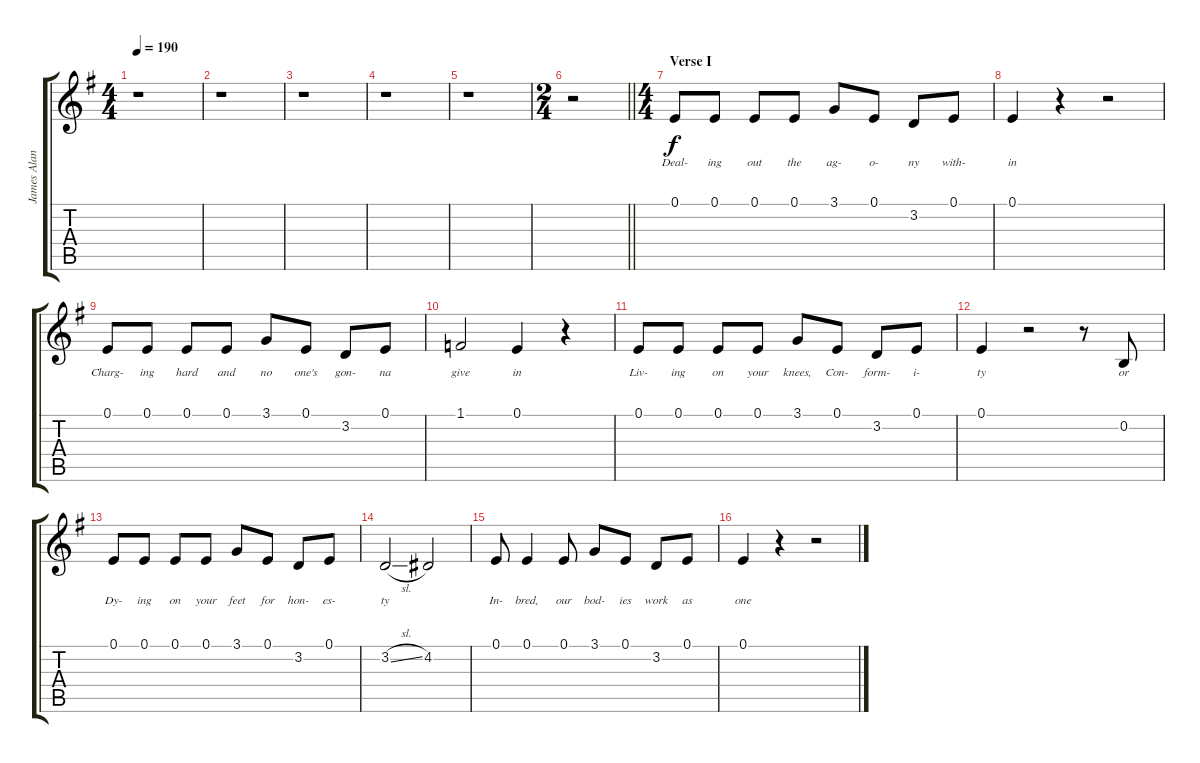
\track ("James Alan Hetfield - Vocals" "James Alan") {instrument lead6voice}
\staff {score tabs}
\tuning (E4 B3 G3 D3 A2 E2) {hide}
\ts (4 4)
\tempo 190
\clef g2
\ks eminor
r.1{dy f} |
r.1 |
r.1 |
r.1 |
r.1 |
\ts (2 4)
\barLineRight lightlight
r.2 |
\ts (4 4)
\section ("" "Verse I")
0.1.8{lyrics (0 "Deal-") lyrics (1 "") lyrics (2 "") lyrics (3 "") lyrics (4 "")} 0.1.8{lyrics (0 "ing") lyrics (1 "") lyrics (2 "") lyrics (3 "") lyrics (4 "")} 0.1.8{lyrics (0 "out") lyrics (1 "") lyrics (2 "") lyrics (3 "") lyrics (4 "")} 0.1.8{lyrics (0 "the") lyrics (1 "") lyrics (2 "") lyrics (3 "") lyrics (4 "")} 3.1.8{lyrics (0 "ag-") lyrics (1 "") lyrics (2 "") lyrics (3 "") lyrics (4 "")} 0.1.8{lyrics (0 "o-") lyrics (1 "") lyrics (2 "") lyrics (3 "") lyrics (4 "")} 3.2.8{lyrics (0 "ny") lyrics (1 "") lyrics (2 "") lyrics (3 "") lyrics (4 "")} 0.1.8{lyrics (0 "with-") lyrics (1 "") lyrics (2 "") lyrics (3 "") lyrics (4 "")} |
0.1.4{lyrics (0 "in") lyrics (1 "") lyrics (2 "") lyrics (3 "") lyrics (4 "")} r.4 r.2 |
0.1.8{lyrics (0 "Charg-") lyrics (1 "") lyrics (2 "") lyrics (3 "") lyrics (4 "")} 0.1.8{lyrics (0 "ing") lyrics (1 "") lyrics (2 "") lyrics (3 "") lyrics (4 "")} 0.1.8{lyrics (0 "hard") lyrics (1 "") lyrics (2 "") lyrics (3 "") lyrics (4 "")} 0.1.8{lyrics (0 "and") lyrics (1 "") lyrics (2 "") lyrics (3 "") lyrics (4 "")} 3.1.8{lyrics (0 "no") lyrics (1 "") lyrics (2 "") lyrics (3 "") lyrics (4 "")} 0.1.8{lyrics (0 "one's") lyrics (1 "") lyrics (2 "") lyrics (3 "") lyrics (4 "")} 3.2.8{lyrics (0 "gon-") lyrics (1 "") lyrics (2 "") lyrics (3 "") lyrics (4 "")} 0.1.8{lyrics (0 "na") lyrics (1 "") lyrics (2 "") lyrics (3 "") lyrics (4 "")} |
1.1.2{lyrics (0 "give") lyrics (1 "") lyrics (2 "") lyrics (3 "") lyrics (4 "")} 0.1.4{lyrics (0 "in") lyrics (1 "") lyrics (2 "") lyrics (3 "") lyrics (4 "")} r.4 |
0.1.8{lyrics (0 "Liv-") lyrics (1 "") lyrics (2 "") lyrics (3 "") lyrics (4 "")} 0.1.8{lyrics (0 "ing") lyrics (1 "") lyrics (2 "") lyrics (3 "") lyrics (4 "")} 0.1.8{lyrics (0 "on") lyrics (1 "") lyrics (2 "") lyrics (3 "") lyrics (4 "")} 0.1.8{lyrics (0 "your") lyrics (1 "") lyrics (2 "") lyrics (3 "") lyrics (4 "")} 3.1.8{lyrics (0 "knees,") lyrics (1 "") lyrics (2 "") lyrics (3 "") lyrics (4 "")} 0.1.8{lyrics (0 "Con-") lyrics (1 "") lyrics (2 "") lyrics (3 "") lyrics (4 "")} 3.2.8{lyrics (0 "form-") lyrics (1 "") lyrics (2 "") lyrics (3 "") lyrics (4 "")} 0.1.8{lyrics (0 "i-") lyrics (1 "") lyrics (2 "") lyrics (3 "") lyrics (4 "")} |
0.1.4{lyrics (0 "ty") lyrics (1 "") lyrics (2 "") lyrics (3 "") lyrics (4 "")} r.2 r.8 0.2.8{lyrics (0 "or") lyrics (1 "") lyrics (2 "") lyrics (3 "") lyrics (4 "")} |
0.1.8{lyrics (0 "Dy-") lyrics (1 "") lyrics (2 "") lyrics (3 "") lyrics (4 "")} 0.1.8{lyrics (0 "ing") lyrics (1 "") lyrics (2 "") lyrics (3 "") lyrics (4 "")} 0.1.8{lyrics (0 "on") lyrics (1 "") lyrics (2 "") lyrics (3 "") lyrics (4 "")} 0.1.8{lyrics (0 "your") lyrics (1 "") lyrics (2 "") lyrics (3 "") lyrics (4 "")} 3.1.8{lyrics (0 "feet") lyrics (1 "") lyrics (2 "") lyrics (3 "") lyrics (4 "")} 0.1.8{lyrics (0 "for") lyrics (1 "") lyrics (2 "") lyrics (3 "") lyrics (4 "")} 3.2.8{lyrics (0 "hon-") lyrics (1 "") lyrics (2 "") lyrics (3 "") lyrics (4 "")} 0.1.8{lyrics (0 "es-") lyrics (1 "") lyrics (2 "") lyrics (3 "") lyrics (4 "")} |
3.2{sl}.2{lyrics (0 "ty") lyrics (1 "") lyrics (2 "") lyrics (3 "") lyrics (4 "")} 4.2.2{lyrics (0 "") lyrics (1 "") lyrics (2 "") lyrics (3 "") lyrics (4 "")} |
0.1.8{lyrics (0 "In-") lyrics (1 "") lyrics (2 "") lyrics (3 "") lyrics (4 "")} 0.1.4{lyrics (0 "bred,") lyrics (1 "") lyrics (2 "") lyrics (3 "") lyrics (4 "")} 0.1.8{lyrics (0 "our") lyrics (1 "") lyrics (2 "") lyrics (3 "") lyrics (4 "")} 3.1.8{lyrics (0 "bod-") lyrics (1 "") lyrics (2 "") lyrics (3 "") lyrics (4 "")} 0.1.8{lyrics (0 "ies") lyrics (1 "") lyrics (2 "") lyrics (3 "") lyrics (4 "")} 3.2.8{lyrics (0 "work") lyrics (1 "") lyrics (2 "") lyrics (3 "") lyrics (4 "")} 0.1.8{lyrics (0 "as") lyrics (1 "") lyrics (2 "") lyrics (3 "") lyrics (4 "")} |
0.1.4{lyrics (0 "one") lyrics (1 "") lyrics (2 "") lyrics (3 "") lyrics (4 "")} r.4 r.2
